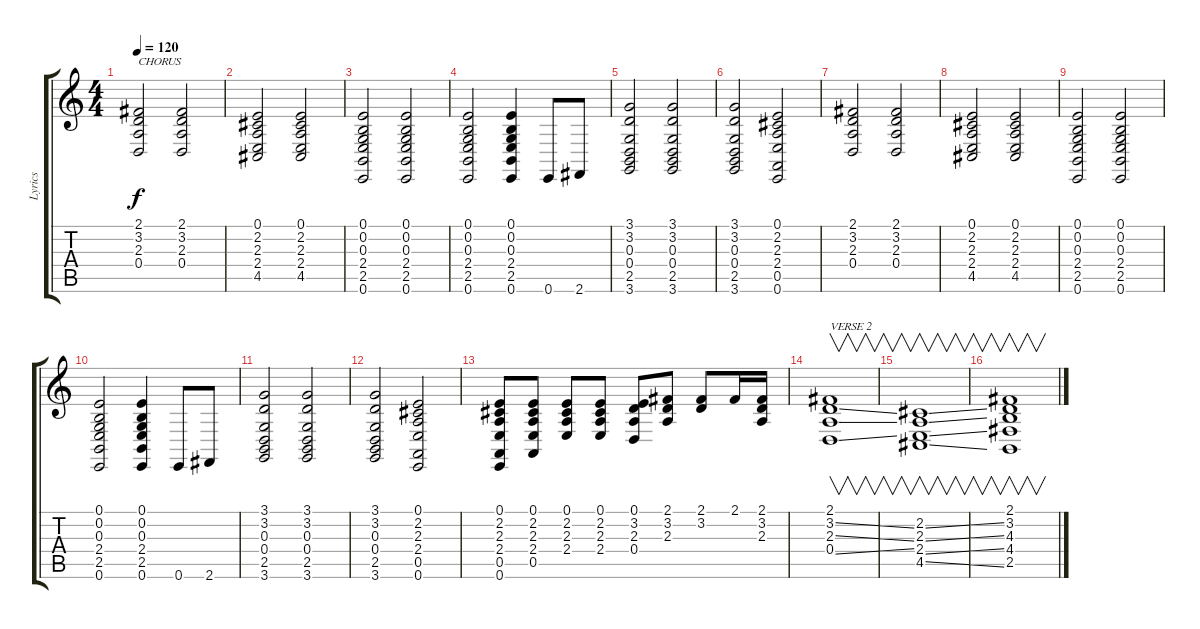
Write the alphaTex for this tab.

\track ("Lyrics" "Lyrics") {instrument fx2soundtrack}
\staff {score tabs}
\tuning (E4 B3 G3 D3 A2 E2) {hide}
\ts (4 4)
\tempo 120
\clef g2
\ks c
(2.1 3.2 2.3 0.4).2{txt "CHORUS" dy f} (2.1 3.2 2.3 0.4).2 |
(0.1 2.2 2.3 2.4 4.5).2 (0.1 2.2 2.3 2.4 4.5).2 |
(0.1 0.2 0.3 2.4 2.5 0.6).2 (0.1 0.2 0.3 2.4 2.5 0.6).2 |
(0.1 0.2 0.3 2.4 2.5 0.6).2 (0.1 0.2 0.3 2.4 2.5 0.6).4 0.6.8 2.6.8 |
(3.1 3.2 0.3 0.4 2.5 3.6).2 (3.1 3.2 0.3 0.4 2.5 3.6).2 |
(3.1 3.2 0.3 0.4 2.5 3.6).2 (0.1 2.2 2.3 2.4 0.5 0.6).2 |
(2.1 3.2 2.3 0.4).2 (2.1 3.2 2.3 0.4).2 |
(0.1 2.2 2.3 2.4 4.5).2 (0.1 2.2 2.3 2.4 4.5).2 |
(0.1 0.2 0.3 2.4 2.5 0.6).2 (0.1 0.2 0.3 2.4 2.5 0.6).2 |
(0.1 0.2 0.3 2.4 2.5 0.6).2 (0.1 0.2 0.3 2.4 2.5 0.6).4 0.6.8 2.6.8 |
(3.1 3.2 0.3 0.4 2.5 3.6).2 (3.1 3.2 0.3 0.4 2.5 3.6).2 |
(3.1 3.2 0.3 0.4 2.5 3.6).2 (0.1 2.2 2.3 2.4 0.5 0.6).2 |
(0.1 2.2 2.3 2.4 0.5 0.6).8 (0.1 2.2 2.3 2.4 0.5).8 (0.1 2.2 2.3 2.4).8 (0.1 2.2 2.3 2.4).8 (0.1 3.2 2.3 0.4).8 (2.1 3.2 2.3).8 (2.1 3.2).8 2.1.16 (2.1 3.2 2.3).16 |
(2.1 3.2{ss} 2.3{ss} 0.4{ss}).1{v txt "VERSE 2"} |
(2.2{ss} 2.3{ss} 2.4{ss} 4.5{ss}).1{v} |
(2.1 3.2{ss} 4.3{ss} 4.4{ss} 2.5).1{v}
